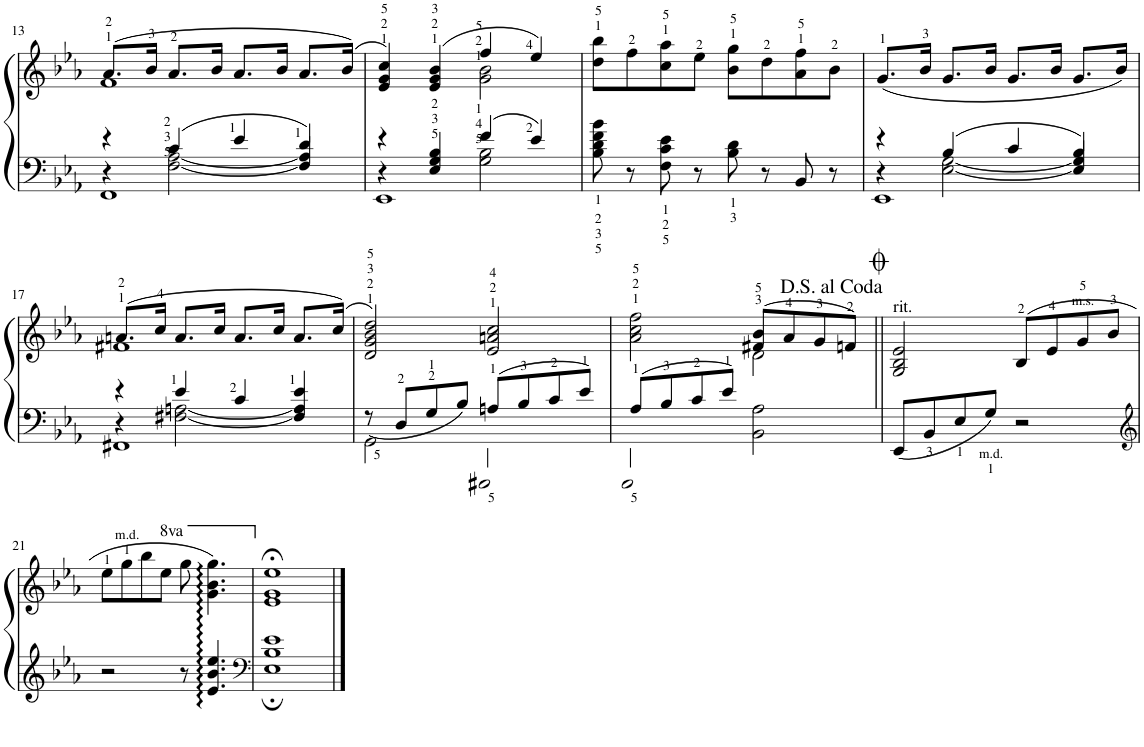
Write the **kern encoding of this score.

**kern	**kern
*part1	*part1
*staff2	*staff1
*I"Piano	*
*I'Pno	*
!!LO:PB:g=z
*clefF4	*clefG2
*k[b-e-a-]	*k[b-e-a-]
*M4/4	*M4/4
=13	=13
*^	*^
*	*^	*	*
4r	4r	1FF	(8.a-/L	1f
.	.	.	16b-/Jk	.
4c/	[2F\ [2A-\	.	8.a-/L	.
.	.	.	16b-/Jk	.
4e-/	.	.	8.a-/L	.
.	.	.	16b-/Jk	.
4d/	4F/] 4A-/]	.	8.a-/L	.
.	.	.	(16b-/Jk)	.
=14	=14	=14	=14	=14
4r	4r	1EE-	4e-/ 4g/ 4cc/)	2ryy
4E-/ 4G/ 4B-/	4ryy	.	(4e-/ 4g/ 4b-/	.
4f/	2G\ 2B-\	.	4ff/	2g\ 2b-\
4e-/	.	.	4ee-/)	.
*v	*v	*v	*	*
*	*v	*v
=15	=15
8B-\ 8d\ 8f\ 8b-\	8dd\ 8bb-\L
8r	8ff\
8F\ 8c\ 8e-\	8cc\ 8aa-\
8r	8ee-\J
8B-\ 8d\	8b-\ 8gg\L
8r	8dd\
8BB-/	8a-\ 8ff\
8r	8b-\J
=16	=16
*^	*
*	*^	*
4r	4r	1EE-	(8.g/L
.	.	.	16b-/Jk
4B-/	[2E-\ [2G\	.	8.g/L
.	.	.	16b-/Jk
4c/	.	.	8.g/L
.	.	.	16b-/Jk
4B-/	4E-/] 4G/]	.	8.g/L
.	.	.	16b-/Jk)
!!LO:LB:g=z
=17	=17	=17	=17
*	*	*	*^
4r	4r	1FF#X	(8.an/L	1f#X
.	.	.	16cc/Jk	.
4e-/	[2F#X\ [2An\	.	8.a/L	.
.	.	.	16cc/Jk	.
4c/	.	.	8.a/L	.
.	.	.	16cc/Jk	.
4e-/	4F#/] 4A/]	.	8.a/L	.
.	.	.	(16cc/Jk)	.
*	*v	*v	*	*
*	*	*v	*v
=18	=18	=18
8r	2GG\	2d/ 2g/ 2b-/ 2dd/)
8D/L	.	.
8G/	.	.
8B-/J	.	.
8An/L	2FF#X\	2e-/ 2an/ 2cc/
8B-/	.	.
8c/	.	.
8e-/J	.	.
=19	=19	=19
*	*	*^
8A-/L	2FF\	2a-\ 2cc\ 2ff\	2ryy
8B-/	.	.	.
8c/	.	.	.
8e-/J	.	.	.
2BB-\ 2A-\	2ryy	(8f#X/ 8b-/L	2d\
.	.	8a-/	.
.	.	8g/	.
.	.	8fn/J)	.
*v	*v	*	*
*	*v	*v
=20||	=20||
!	!LO:TX:a:t=rit.
8EE-/L	2G/ 2B-/ 2e-/
8BB-/	.
8E-/	.
8G/J	.
2r	(8B-/L
.	8e-/
.	8g/
.	8b-/J
!!LO:LB:g=z
=21	=21
*clefG2	*
2r	8ee-\L
.	8gg\
.	8bb-\
*	*8va
.	8eee-\J
8r	8ggg\
4.e-/ 4.b-/ 4.ee-/	4.gg\ 4.bb-\ 4.ggg\)
=22	=22
*clefF4	*
*	*X8va
1E-; 1B-; 1e-;	1e-;< 1g;< 1ee-;<
==	==
*-	*-
